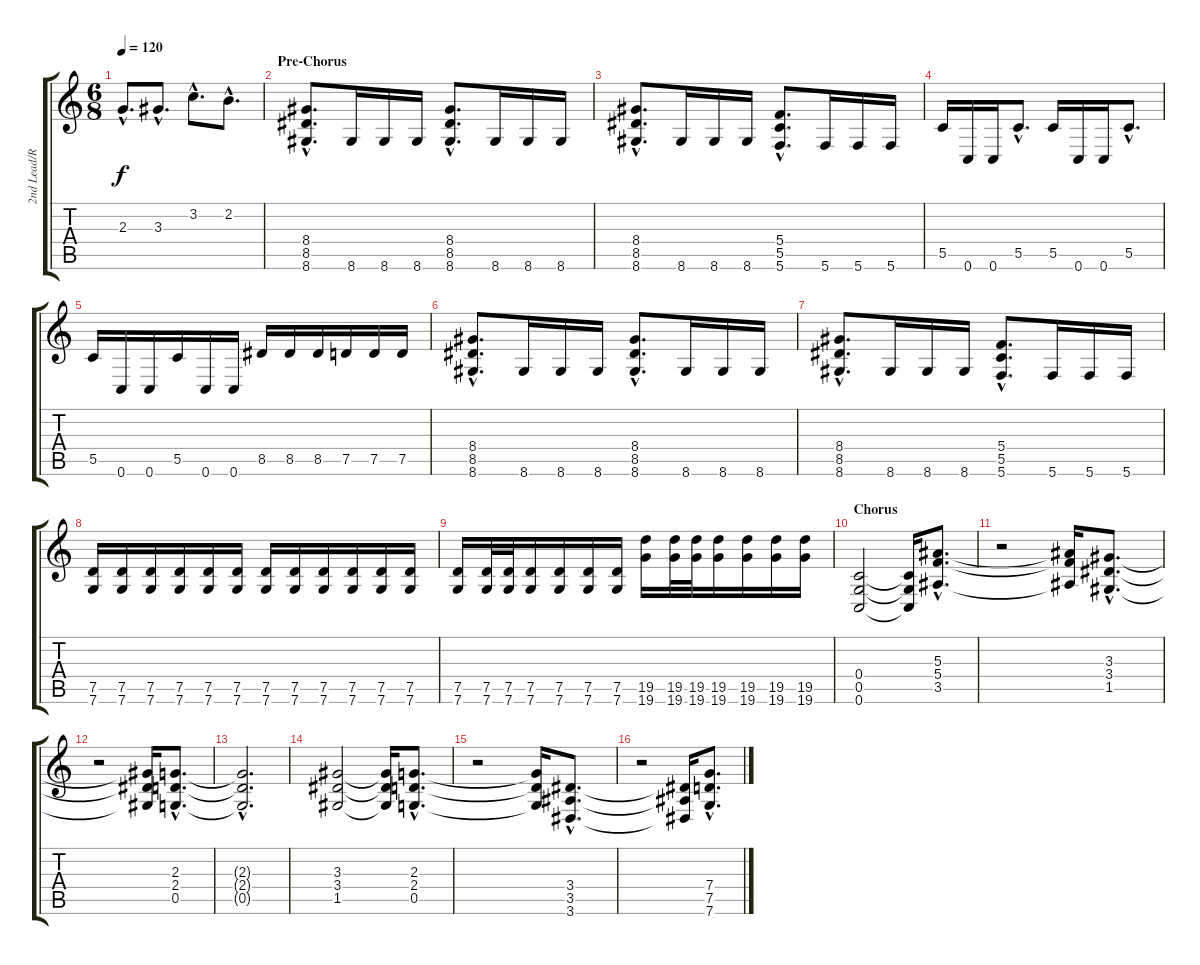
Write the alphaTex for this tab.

\track ("2nd Lead/Rhythm Guitar" "2nd Lead/R") {instrument overdrivenguitar}
\staff {score tabs}
\tuning (D4 A3 F3 C3 G2 C2) {hide}
\ts (6 8)
\tempo 120
\clef g2
\ks c
2.3{hac}.8{d dy f} 3.3{hac}.8{d} 3.2{hac}.8{d} 2.2{hac}.8{d} |
\section ("" "Pre-Chorus")
(8.4{hac} 8.5{hac} 8.6{hac}).8{d} 8.6.16 8.6.16 8.6.16 (8.4{hac} 8.5{hac} 8.6{hac}).8{d} 8.6.16 8.6.16 8.6.16 |
(8.4{hac} 8.5{hac} 8.6{hac}).8{d} 8.6.16 8.6.16 8.6.16 (5.4{hac} 5.5{hac} 5.6{hac}).8{d} 5.6.16 5.6.16 5.6.16 |
5.5.16 0.6.16 0.6.16 5.5{hac}.8{d} 5.5.16 0.6.16 0.6.16 5.5{hac}.8{d} |
5.5.16 0.6.16 0.6.16 5.5.16 0.6.16 0.6.16 8.5.16 8.5.16 8.5.16 7.5.16 7.5.16 7.5.16 |
(8.4{hac} 8.5{hac} 8.6{hac}).8{d} 8.6.16 8.6.16 8.6.16 (8.4{hac} 8.5{hac} 8.6{hac}).8{d} 8.6.16 8.6.16 8.6.16 |
(8.4{hac} 8.5{hac} 8.6{hac}).8{d} 8.6.16 8.6.16 8.6.16 (5.4{hac} 5.5{hac} 5.6{hac}).8{d} 5.6.16 5.6.16 5.6.16 |
(7.5 7.6).16 (7.5 7.6).16 (7.5 7.6).16 (7.5 7.6).16 (7.5 7.6).16 (7.5 7.6).16 (7.5 7.6).16 (7.5 7.6).16 (7.5 7.6).16 (7.5 7.6).16 (7.5 7.6).16 (7.5 7.6).16 |
(7.5 7.6).16 (7.5 7.6).32 (7.5 7.6).32 (7.5 7.6).16 (7.5 7.6).16 (7.5 7.6).16 (7.5 7.6).16 (19.5 19.6).16 (19.5 19.6).32 (19.5 19.6).32 (19.5 19.6).16 (19.5 19.6).16 (19.5 19.6).16 (19.5 19.6).16 |
\section ("" "Chorus")
(0.4 0.5 0.6).2 (0.4{t} 0.5{t} 0.6{t}).16 (5.3{hac} 5.4{hac} 3.5{hac}).8{d} |
r.2 (5.3{t} 5.4{t} 3.5{t}).16 (3.3{hac} 3.4{hac} 1.5{hac}).8{d} |
r.2 (3.3{t} 3.4{t} 1.5{t}).16 (2.3{hac} 2.4{hac} 0.5{hac}).8{d} |
(2.3{hac t} 2.4{hac t} 0.5{hac t}).2{d} |
(3.3 3.4 1.5).2 (3.3{t} 3.4{t} 1.5{t}).16 (2.3{hac} 2.4{hac} 0.5{hac}).8{d} |
r.2 (2.3{t} 2.4{t} 0.5{t}).16 (3.4{hac} 3.5{hac} 3.6{hac}).8{d} |
r.2 (3.4{t} 3.5{t} 3.6{t}).16 (7.4{hac} 7.5{hac} 7.6{hac}).8{d}
